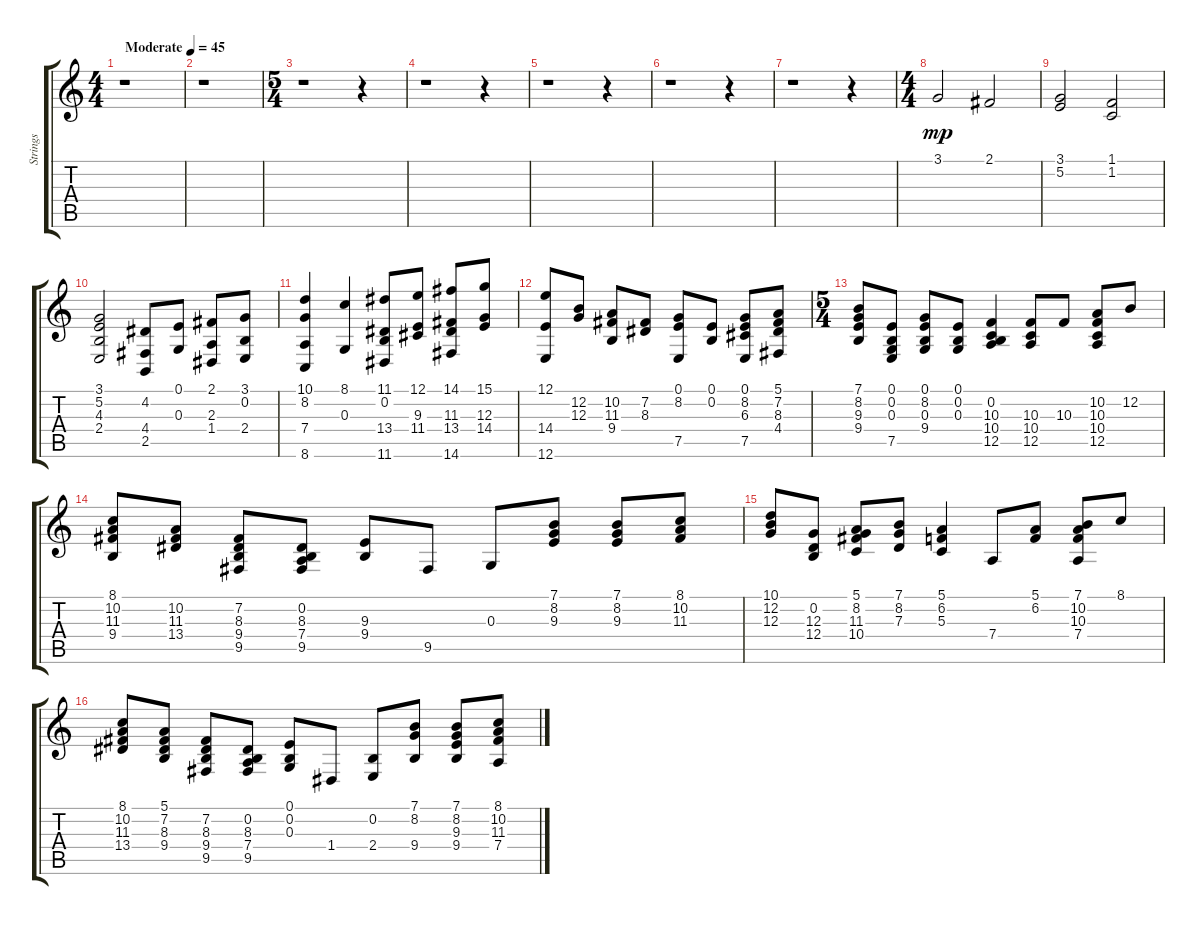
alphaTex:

\track ("Strings" "Strings") {instrument stringensemble1}
\staff {score tabs}
\tuning (E4 B3 G3 D3 A2 E2) {hide}
\ts (4 4)
\tempo (45 "Moderate")
\clef g2
\ks c
r.1{dy mp instrument stringensemble1} |
r.1 |
\ts (5 4)
r.1 r.4 |
r.1 r.4 |
r.1 r.4 |
r.1 r.4 |
r.1 r.4 |
\ts (4 4)
3.1.2 2.1.2 |
(3.1 5.2).2 (1.1 1.2).2 |
(3.1 5.2 4.3 2.4).2 (4.2 4.4 2.5).8 (0.1 0.3).8 (2.1 2.3 1.4).8 (3.1 0.2 2.4).8 |
(10.1 8.2 7.4 8.6).4 (8.1 0.3).4 (11.1 0.2 13.4 11.6).8 (12.1 9.3 11.4).8 (14.1 11.3 13.4 14.6).8 (15.1 12.3 14.4).8 |
(12.1 14.4 12.6).8 (12.2 12.3).8 (10.2 11.3 9.4).8 (7.2 8.3).8 (0.1 8.2 7.5).8 (0.1 0.2).8 (0.1 8.2 6.3 7.5).8 (5.1 7.2 8.3 4.4).8 |
\ts (5 4)
(7.1 8.2 9.3 9.4).8 (0.1 0.2 0.3 7.5).8 (0.1 8.2 0.3 9.4).8 (0.1 0.2 0.3).8 (0.2 10.3 10.4 12.5).4 (10.3 10.4 12.5).8 10.3.8 (10.2 10.3 10.4 12.5).8 12.2.8 |
(8.1 10.2 11.3 9.4).8 (10.2 11.3 13.4).8 (7.2 8.3 9.4 9.5).8 (0.2 8.3 7.4 9.5).8 (9.3 9.4).8 9.5.8 0.3.8 (7.1 8.2 9.3).8 (7.1 8.2 9.3).8 (8.1 10.2 11.3).8 |
(10.1 12.2 12.3).8 (0.2 12.3 12.4).8 (5.1 8.2 11.3 10.4).8 (7.1 8.2 7.3).8 (5.1 6.2 5.3).4 7.4.8 (5.1 6.2).8 (7.1 10.2 10.3 7.4).8 8.1.8 |
(8.1 10.2 11.3 13.4).8 (5.1 7.2 8.3 9.4).8 (7.2 8.3 9.4 9.5).8 (0.2 8.3 7.4 9.5).8 (0.1 0.2 0.3).8 1.4.8 (0.2 2.4).8 (7.1 8.2 9.4).8 (7.1 8.2 9.3 9.4).8 (8.1 10.2 11.3 7.4).8
